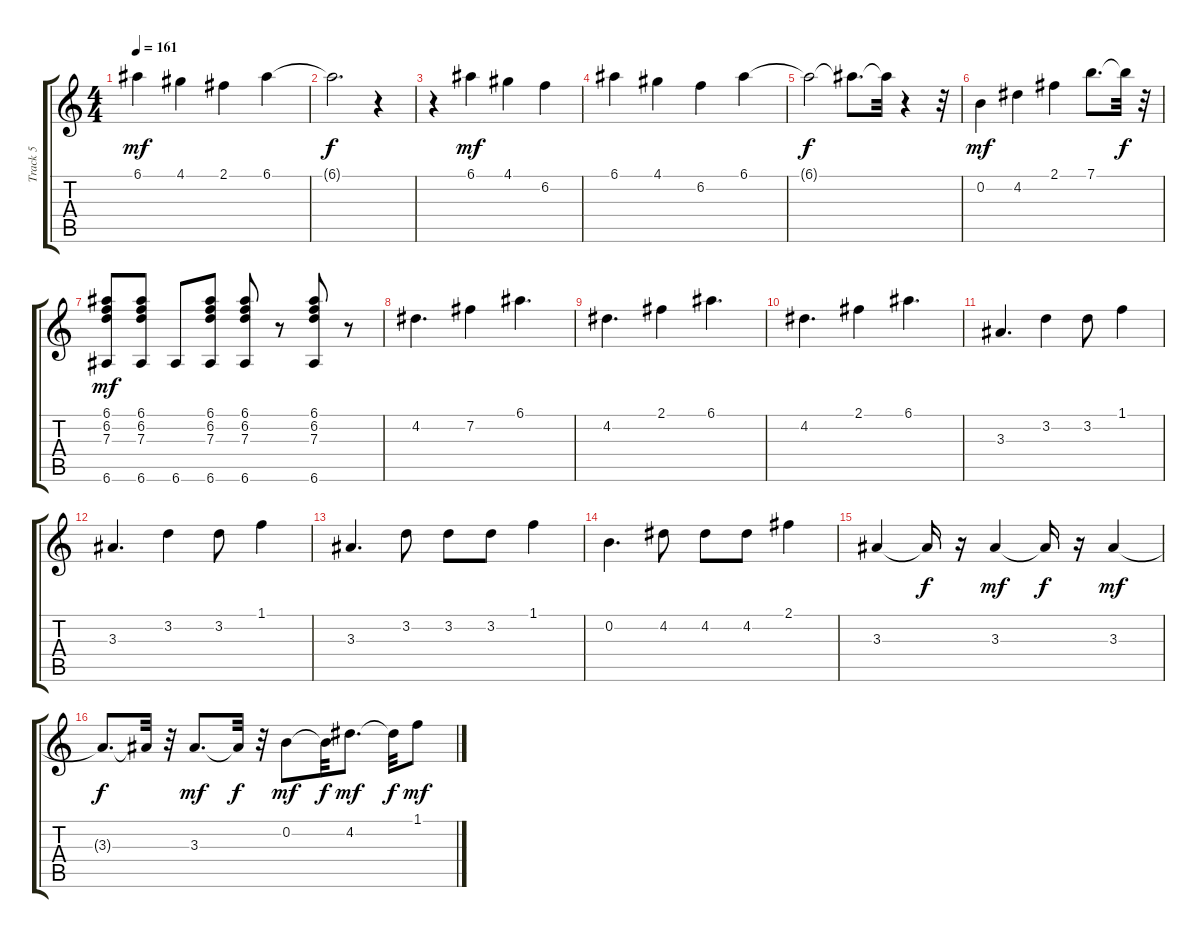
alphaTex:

\track ("Track 5" "Track 5") {instrument electricguitarclean}
\staff {score tabs}
\tuning (E4 B3 G3 D3 A2 E2) {hide}
\ts (4 4)
\tempo 161
\clef g2
\ks c
6.1.4{dy mf} 4.1.4 2.1.4 6.1.4 |
6.1{t}.2{d dy f} r.4 |
r.4 6.1.4{dy mf} 4.1.4 6.2.4 |
6.1.4 4.1.4 6.2.4 6.1.4 |
6.1{t}.2{dy f} 6.1{t}.8{d} 6.1{t}.32 r.4 r.32 |
0.2.4{dy mf} 4.2.4 2.1.4 7.1.8{d} 7.1{t}.32{dy f} r.32 |
(6.1 6.2 7.3 6.6).8{dy mf} (6.1 6.2 7.3 6.6).8 6.6.8 (6.1 6.2 7.3 6.6).8 (6.1 6.2 7.3 6.6).8 r.8 (6.1 6.2 7.3 6.6).8 r.8 |
4.2.4{d} 7.2.4 6.1.4{d} |
4.2.4{d} 2.1.4 6.1.4{d} |
4.2.4{d} 2.1.4 6.1.4{d} |
3.3.4{d} 3.2.4 3.2.8 1.1.4 |
3.3.4{d} 3.2.4 3.2.8 1.1.4 |
3.3.4{d} 3.2.8 3.2.8 3.2.8 1.1.4 |
0.2.4{d} 4.2.8 4.2.8 4.2.8 2.1.4 |
3.3.4 3.3{t}.16{dy f} r.16 3.3.4{dy mf} 3.3{t}.16{dy f} r.16 3.3.4{dy mf} |
3.3{t}.8{d dy f} 3.3{t}.32 r.32 3.3.8{d dy mf} 3.3{t}.32{dy f} r.32 0.2.8{dy mf} 0.2{t}.32{dy f} 4.2.8{d dy mf} 4.2{t}.32{dy f} 1.1.8{dy mf}
